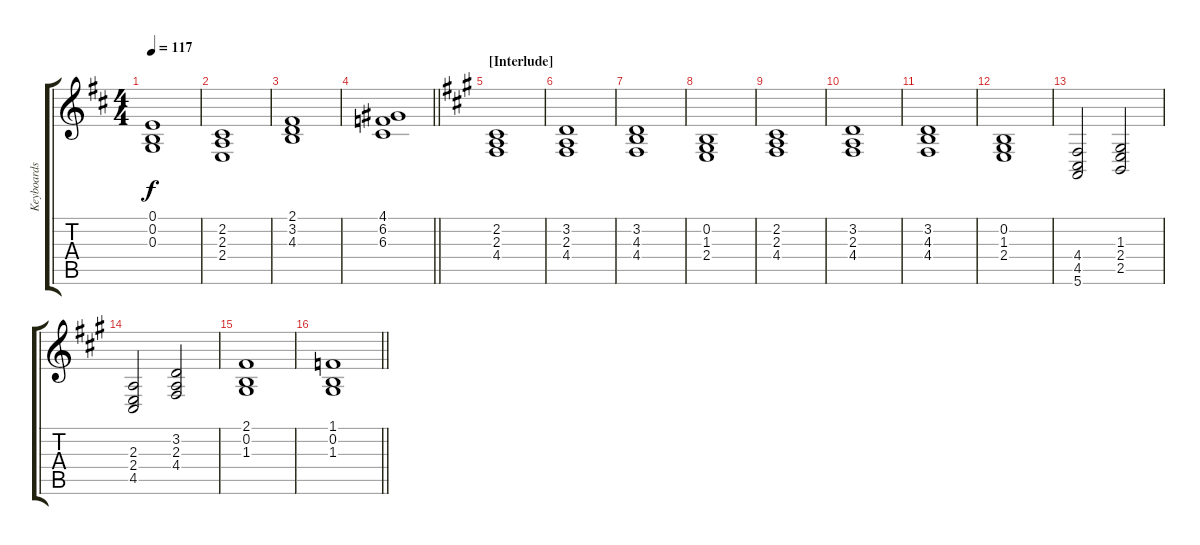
\track ("Keyboards II" "Keyboards ") {instrument pad3polysynth}
\staff {score tabs}
\tuning (E4 B3 G3 D3 A2 E2) {hide}
\ts (4 4)
\tempo 117
\clef g2
\ks d
(0.1 0.2 0.3).1{dy f} |
(2.2 2.3 2.4).1 |
(2.1 3.2 4.3).1 |
\barLineRight lightlight
(4.1 6.2 6.3).1 |
\section ("" "[Interlude]")
\ks a
(2.2 2.3 4.4).1 |
(3.2 2.3 4.4).1 |
(3.2 4.3 4.4).1 |
(0.2 1.3 2.4).1 |
(2.2 2.3 4.4).1 |
(3.2 2.3 4.4).1 |
(3.2 4.3 4.4).1 |
(0.2 1.3 2.4).1 |
(4.4 4.5 5.6).2 (1.3 2.4 2.5).2 |
(2.3 2.4 4.5).2 (3.2 2.3 4.4).2 |
(2.1 0.2 1.3).1 |
\barLineRight lightlight
(1.1 0.2 1.3).1
